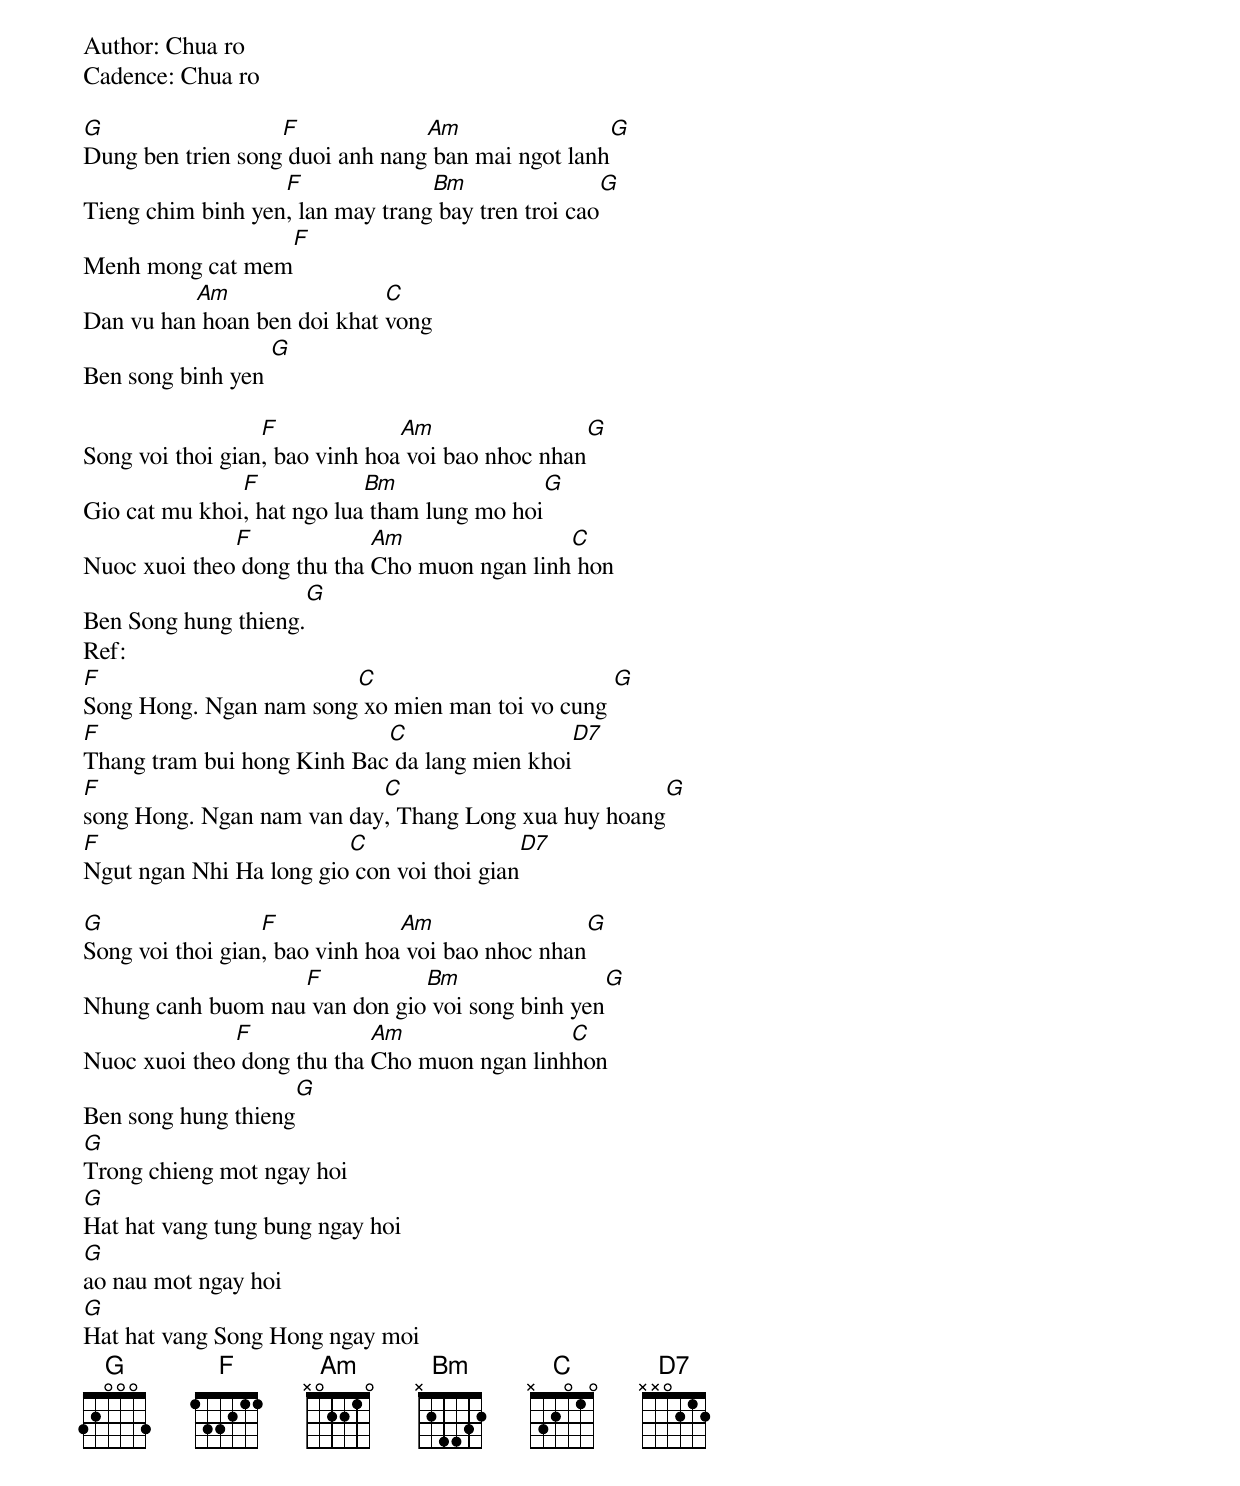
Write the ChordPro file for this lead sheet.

Author: Chua ro
Cadence: Chua ro

[G]Dung ben trien song[F] duoi anh nang[Am] ban mai ngot lanh[G]
Tieng chim binh yen[F], lan may trang[Bm] bay tren troi cao[G]
Menh mong cat mem[F]
Dan vu han[Am] hoan ben doi khat [C]vong
Ben song binh yen [G]

Song voi thoi gian[F], bao vinh hoa[Am] voi bao nhoc nhan[G]
Gio cat mu khoi[F], hat ngo lua[Bm] tham lung mo hoi[G]
Nuoc xuoi theo[F] dong thu tha [Am]Cho muon ngan linh[C] hon
Ben Song hung thieng.[G]
Ref:
[F]Song Hong. Ngan nam song[C] xo mien man toi vo cung [G]
[F]Thang tram bui hong Kinh Bac[C] da lang mien khoi[D7]
[F]song Hong. Ngan nam van day[C], Thang Long xua huy hoang[G]
[F]Ngut ngan Nhi Ha long gio[C] con voi thoi gian[D7]

[G]Song voi thoi gian[F], bao vinh hoa[Am] voi bao nhoc nhan[G]
Nhung canh buom nau[F] van don gio[Bm] voi song binh yen[G]
Nuoc xuoi theo[F] dong thu tha [Am]Cho muon ngan linh[C]hon
Ben song hung thieng[G]
[G]Trong chieng mot ngay hoi
[G]Hat hat vang tung bung ngay hoi
[G]ao nau mot ngay hoi
[G]Hat hat vang Song Hong ngay moi
